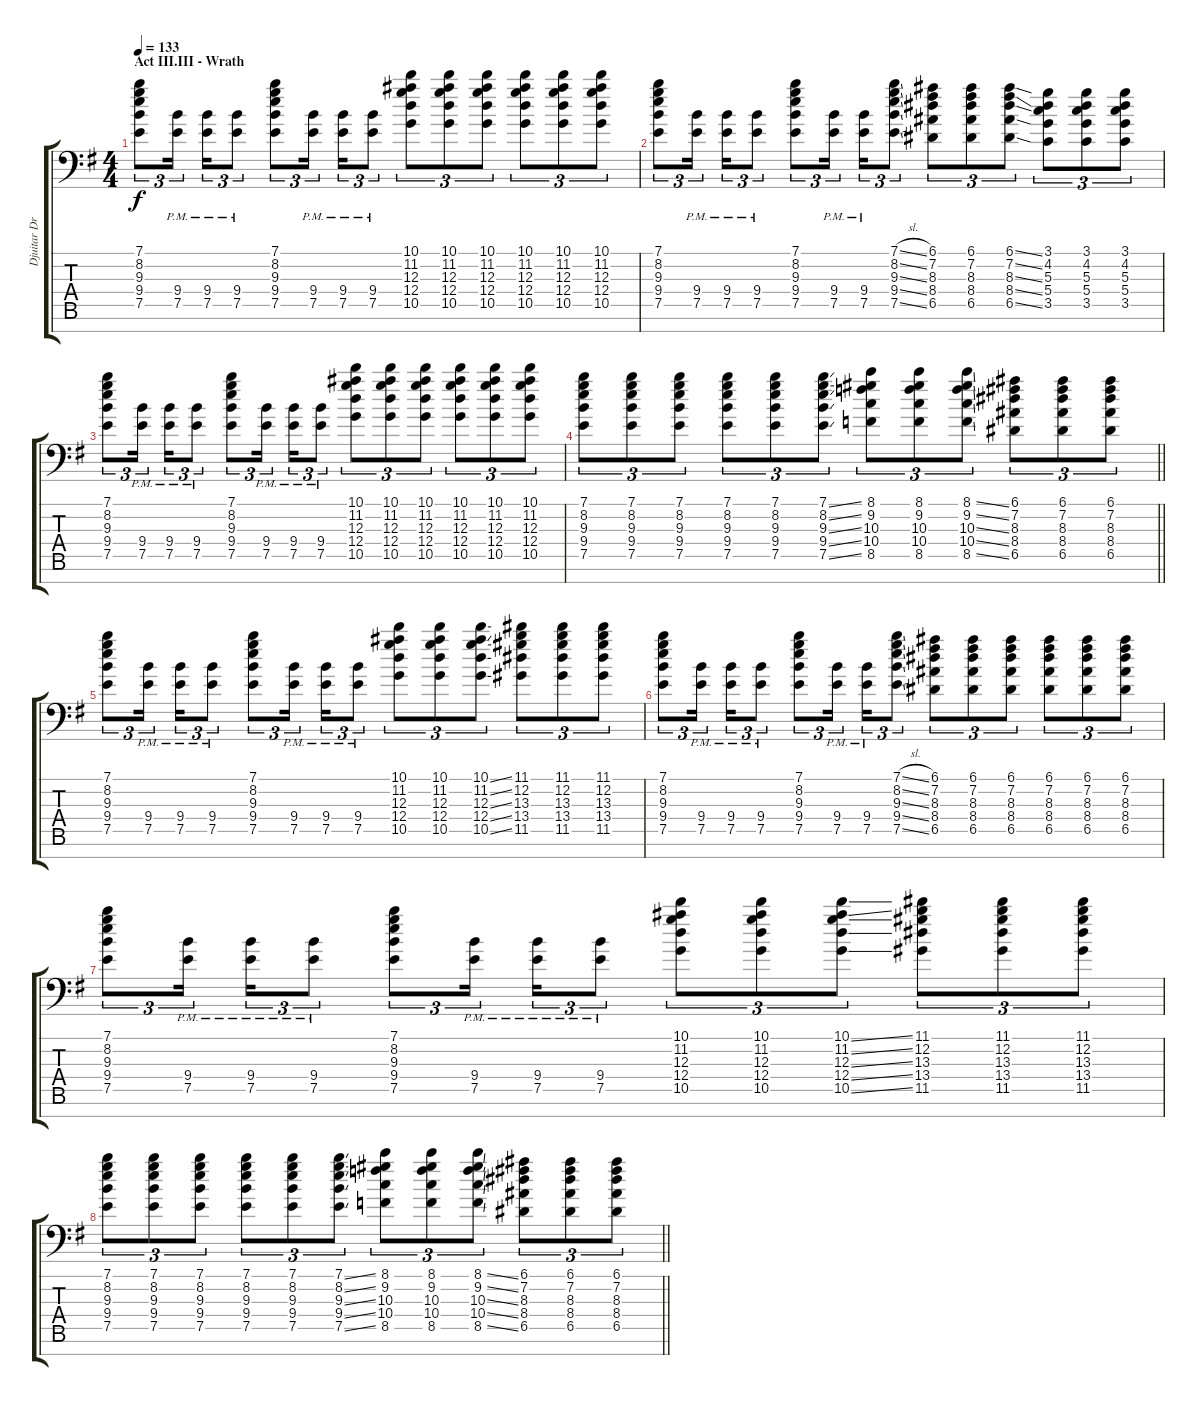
\track ("Djuitar Dropped A" "Djuitar Dr") {instrument distortionguitar}
\staff {score tabs}
\tuning (E4 B3 G3 D3 A2 E2 A1) {hide}
\ts (4 4)
\section ("" "Act III.III - Wrath")
\tempo 133
\clef f4
\ks eminor
(7.1 8.2 9.3 9.4 7.5).8{tu (3 2) dy f volume 15 balance 16} (9.4{pm} 7.5{pm}).16{tu (3 2) beam splitsecondary} (9.4{pm} 7.5{pm}).16{tu (3 2)} (9.4{pm} 7.5{pm}).8{tu (3 2)} (7.1 8.2 9.3 9.4 7.5).8{tu (3 2)} (9.4{pm} 7.5{pm}).16{tu (3 2) beam splitsecondary} (9.4{pm} 7.5{pm}).16{tu (3 2)} (9.4{pm} 7.5{pm}).8{tu (3 2)} (10.1 11.2 12.3 12.4 10.5).8{tu (3 2)} (10.1 11.2 12.3 12.4 10.5).8{tu (3 2)} (10.1 11.2 12.3 12.4 10.5).8{tu (3 2)} (10.1 11.2 12.3 12.4 10.5).8{tu (3 2)} (10.1 11.2 12.3 12.4 10.5).8{tu (3 2)} (10.1 11.2 12.3 12.4 10.5).8{tu (3 2)} |
(7.1 8.2 9.3 9.4 7.5).8{tu (3 2)} (9.4{pm} 7.5{pm}).16{tu (3 2) beam splitsecondary} (9.4{pm} 7.5{pm}).16{tu (3 2)} (9.4{pm} 7.5{pm}).8{tu (3 2)} (7.1 8.2 9.3 9.4 7.5).8{tu (3 2)} (9.4{pm} 7.5{pm}).16{tu (3 2) beam splitsecondary} (9.4{pm} 7.5{pm}).16{tu (3 2)} (7.1{sl} 8.2{sl} 9.3{sl} 9.4{sl} 7.5{sl}).8{tu (3 2)} (6.1 7.2 8.3 8.4 6.5).8{tu (3 2)} (6.1 7.2 8.3 8.4 6.5).8{tu (3 2)} (6.1{ss} 7.2{ss} 8.3{ss} 8.4{ss} 6.5{ss}).8{tu (3 2)} (3.1 4.2 5.3 5.4 3.5).8{tu (3 2)} (3.1 4.2 5.3 5.4 3.5).8{tu (3 2)} (3.1 4.2 5.3 5.4 3.5).8{tu (3 2)} |
(7.1 8.2 9.3 9.4 7.5).8{tu (3 2)} (9.4{pm} 7.5{pm}).16{tu (3 2) beam splitsecondary} (9.4{pm} 7.5{pm}).16{tu (3 2)} (9.4{pm} 7.5{pm}).8{tu (3 2)} (7.1 8.2 9.3 9.4 7.5).8{tu (3 2)} (9.4{pm} 7.5{pm}).16{tu (3 2) beam splitsecondary} (9.4{pm} 7.5{pm}).16{tu (3 2)} (9.4{pm} 7.5{pm}).8{tu (3 2)} (10.1 11.2 12.3 12.4 10.5).8{tu (3 2)} (10.1 11.2 12.3 12.4 10.5).8{tu (3 2)} (10.1 11.2 12.3 12.4 10.5).8{tu (3 2)} (10.1 11.2 12.3 12.4 10.5).8{tu (3 2)} (10.1 11.2 12.3 12.4 10.5).8{tu (3 2)} (10.1 11.2 12.3 12.4 10.5).8{tu (3 2)} |
\barLineRight lightlight
(7.1 8.2 9.3 9.4 7.5).8{tu (3 2) balance 8} (7.1 8.2 9.3 9.4 7.5).8{tu (3 2)} (7.1 8.2 9.3 9.4 7.5).8{tu (3 2)} (7.1 8.2 9.3 9.4 7.5).8{tu (3 2)} (7.1 8.2 9.3 9.4 7.5).8{tu (3 2)} (7.1{ss} 8.2{ss} 9.3{ss} 9.4{ss} 7.5{ss}).8{tu (3 2)} (8.1 9.2 10.3 10.4 8.5).8{tu (3 2)} (8.1 9.2 10.3 10.4 8.5).8{tu (3 2)} (8.1{ss} 9.2{ss} 10.3{ss} 10.4{ss} 8.5{ss}).8{tu (3 2)} (6.1 7.2 8.3 8.4 6.5).8{tu (3 2)} (6.1 7.2 8.3 8.4 6.5).8{tu (3 2)} (6.1 7.2 8.3 8.4 6.5).8{tu (3 2)} |
(7.1 8.2 9.3 9.4 7.5).8{tu (3 2) balance 16} (9.4{pm} 7.5{pm}).16{tu (3 2) beam splitsecondary} (9.4{pm} 7.5{pm}).16{tu (3 2)} (9.4{pm} 7.5{pm}).8{tu (3 2)} (7.1 8.2 9.3 9.4 7.5).8{tu (3 2)} (9.4{pm} 7.5{pm}).16{tu (3 2) beam splitsecondary} (9.4{pm} 7.5{pm}).16{tu (3 2)} (9.4{pm} 7.5{pm}).8{tu (3 2)} (10.1 11.2 12.3 12.4 10.5).8{tu (3 2)} (10.1 11.2 12.3 12.4 10.5).8{tu (3 2)} (10.1{ss} 11.2{ss} 12.3{ss} 12.4{ss} 10.5{ss}).8{tu (3 2)} (11.1 12.2 13.3 13.4 11.5).8{tu (3 2)} (11.1 12.2 13.3 13.4 11.5).8{tu (3 2)} (11.1 12.2 13.3 13.4 11.5).8{tu (3 2)} |
(7.1 8.2 9.3 9.4 7.5).8{tu (3 2)} (9.4{pm} 7.5{pm}).16{tu (3 2) beam splitsecondary} (9.4{pm} 7.5{pm}).16{tu (3 2)} (9.4{pm} 7.5{pm}).8{tu (3 2)} (7.1 8.2 9.3 9.4 7.5).8{tu (3 2)} (9.4{pm} 7.5{pm}).16{tu (3 2) beam splitsecondary} (9.4{pm} 7.5{pm}).16{tu (3 2)} (7.1{sl} 8.2{sl} 9.3{sl} 9.4{sl} 7.5{sl}).8{tu (3 2)} (6.1 7.2 8.3 8.4 6.5).8{tu (3 2)} (6.1 7.2 8.3 8.4 6.5).8{tu (3 2)} (6.1 7.2 8.3 8.4 6.5).8{tu (3 2)} (6.1 7.2 8.3 8.4 6.5).8{tu (3 2)} (6.1 7.2 8.3 8.4 6.5).8{tu (3 2)} (6.1 7.2 8.3 8.4 6.5).8{tu (3 2)} |
(7.1 8.2 9.3 9.4 7.5).8{tu (3 2)} (9.4{pm} 7.5{pm}).16{tu (3 2) beam splitsecondary} (9.4{pm} 7.5{pm}).16{tu (3 2)} (9.4{pm} 7.5{pm}).8{tu (3 2)} (7.1 8.2 9.3 9.4 7.5).8{tu (3 2)} (9.4{pm} 7.5{pm}).16{tu (3 2) beam splitsecondary} (9.4{pm} 7.5{pm}).16{tu (3 2)} (9.4{pm} 7.5{pm}).8{tu (3 2)} (10.1 11.2 12.3 12.4 10.5).8{tu (3 2)} (10.1 11.2 12.3 12.4 10.5).8{tu (3 2)} (10.1{ss} 11.2{ss} 12.3{ss} 12.4{ss} 10.5{ss}).8{tu (3 2)} (11.1 12.2 13.3 13.4 11.5).8{tu (3 2)} (11.1 12.2 13.3 13.4 11.5).8{tu (3 2)} (11.1 12.2 13.3 13.4 11.5).8{tu (3 2)} |
\barLineRight lightlight
(7.1 8.2 9.3 9.4 7.5).8{tu (3 2) balance 8} (7.1 8.2 9.3 9.4 7.5).8{tu (3 2)} (7.1 8.2 9.3 9.4 7.5).8{tu (3 2)} (7.1 8.2 9.3 9.4 7.5).8{tu (3 2)} (7.1 8.2 9.3 9.4 7.5).8{tu (3 2)} (7.1{ss} 8.2{ss} 9.3{ss} 9.4{ss} 7.5{ss}).8{tu (3 2)} (8.1 9.2 10.3 10.4 8.5).8{tu (3 2)} (8.1 9.2 10.3 10.4 8.5).8{tu (3 2)} (8.1{ss} 9.2{ss} 10.3{ss} 10.4{ss} 8.5{ss}).8{tu (3 2)} (6.1 7.2 8.3 8.4 6.5).8{tu (3 2)} (6.1 7.2 8.3 8.4 6.5).8{tu (3 2)} (6.1 7.2 8.3 8.4 6.5).8{tu (3 2)}
